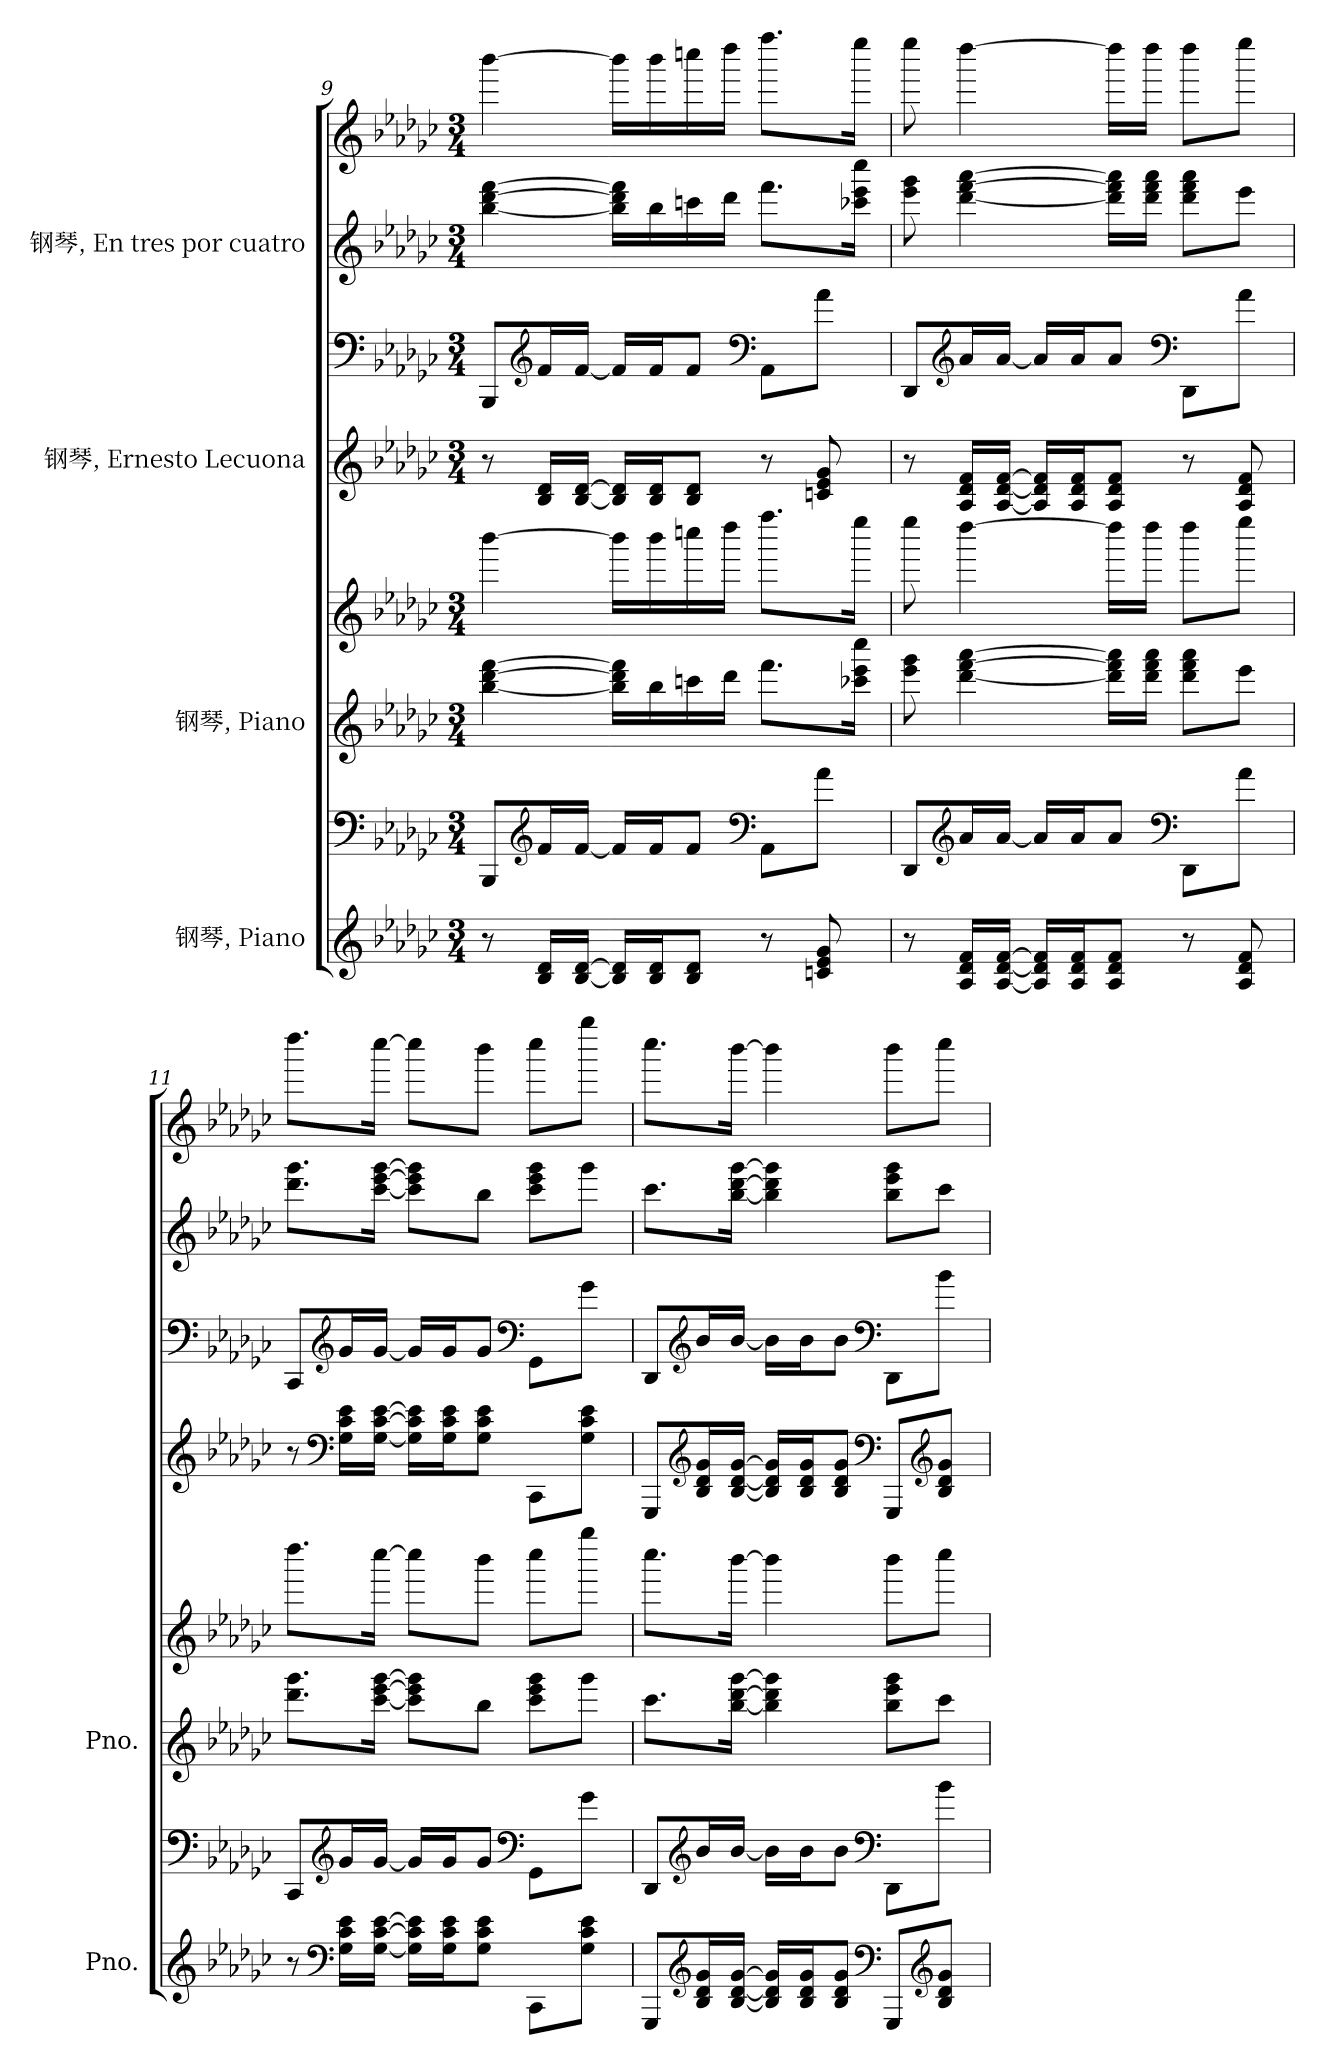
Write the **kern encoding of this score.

**kern	**kern	**kern	**kern	**kern	**kern	**kern	**kern
*part4	*part4	*part3	*part3	*part2	*part2	*part1	*part1
*staff8	*staff7	*staff6	*staff5	*staff4	*staff3	*staff2	*staff1
*I"钢琴, Piano	*	*I"钢琴, Piano	*	*I"钢琴, Ernesto Lecuona	*	*I"钢琴, En tres por cuatro	*
*I'Pno.	*	*I'Pno.	*	*	*	*	*
*clefG2	*clefF4	*clefG2	*clefG2	*clefG2	*clefF4	*clefG2	*clefG2
*k[b-e-a-d-g-c-]	*k[b-e-a-d-g-c-]	*k[b-e-a-d-g-c-]	*k[b-e-a-d-g-c-]	*k[b-e-a-d-g-c-]	*k[b-e-a-d-g-c-]	*k[b-e-a-d-g-c-]	*k[b-e-a-d-g-c-]
*M3/4	*M3/4	*M3/4	*M3/4	*M3/4	*M3/4	*M3/4	*M3/4
=9	=9	=9	=9	=9	=9	=9	=9
8r	8BBB-/L	[4bb-\ [4ddd-\ [4fff\	[4bbb-\	8r	8BBB-/L	[4bb-\ [4ddd-\ [4fff\	[4bbb-\
*	*clefG2	*	*	*	*clefG2	*	*
16B-/ 16d-/LL	16f/L	.	.	16B-/ 16d-/LL	16f/L	.	.
[16B-/ [16d-/JJ	[16f/JJ	.	.	[16B-/ [16d-/JJ	[16f/JJ	.	.
16B-/] 16d-/]LL	16f/LL]	16bb-\] 16ddd-\] 16fff\]LL	16bbb-\LL]	16B-/] 16d-/]LL	16f/LL]	16bb-\] 16ddd-\] 16fff\]LL	16bbb-\LL]
16B-/ 16d-/J	16f/J	16bb-\	16bbb-\	16B-/ 16d-/J	16f/J	16bb-\	16bbb-\
8B-/ 8d-/J	8f/J	16cccn\	16ccccn\	8B-/ 8d-/J	8f/J	16cccn\	16ccccn\
.	.	16ddd-\JJ	16dddd-\JJ	.	.	16ddd-\JJ	16dddd-\JJ
*	*clefF4	*	*	*	*clefF4	*	*
8r	8AA-\L	8.fff\L	8.ffff\L	8r	8AA-\L	8.fff\L	8.ffff\L
8cn/ 8e-/ 8g-/	8a-\J	.	.	8cn/ 8e-/ 8g-/	8a-\J	.	.
.	.	16ccc-X\ 16eee-\ 16cccc-\Jk	16eeee-\Jk	.	.	16ccc-X\ 16eee-\ 16cccc-\Jk	16eeee-\Jk
!!LO:PB:g=z
=10	=10	=10	=10	=10	=10	=10	=10
8r	8DD-/L	8eee-\ 8ggg-\	8eeee-\	8r	8DD-/L	8eee-\ 8ggg-\	8eeee-\
*	*clefG2	*	*	*	*clefG2	*	*
16A-/ 16d-/ 16f/LL	16a-/L	[4ddd-\ [4fff\ [4aaa-\	[4dddd-\	16A-/ 16d-/ 16f/LL	16a-/L	[4ddd-\ [4fff\ [4aaa-\	[4dddd-\
[16A-/ [16d-/ [16f/JJ	[16a-/JJ	.	.	[16A-/ [16d-/ [16f/JJ	[16a-/JJ	.	.
16A-/] 16d-/] 16f/]LL	16a-/LL]	.	.	16A-/] 16d-/] 16f/]LL	16a-/LL]	.	.
16A-/ 16d-/ 16f/J	16a-/J	.	.	16A-/ 16d-/ 16f/J	16a-/J	.	.
8A-/ 8d-/ 8f/J	8a-/J	16ddd-\] 16fff\] 16aaa-\]LL	16dddd-\LL]	8A-/ 8d-/ 8f/J	8a-/J	16ddd-\] 16fff\] 16aaa-\]LL	16dddd-\LL]
.	.	16ddd-\ 16fff\ 16aaa-\JJ	16dddd-\JJ	.	.	16ddd-\ 16fff\ 16aaa-\JJ	16dddd-\JJ
*	*clefF4	*	*	*	*clefF4	*	*
8r	8DD-\L	8ddd-\ 8fff\ 8aaa-\L	8dddd-\L	8r	8DD-\L	8ddd-\ 8fff\ 8aaa-\L	8dddd-\L
8A-/ 8d-/ 8f/	8a-\J	8eee-\J	8eeee-\J	8A-/ 8d-/ 8f/	8a-\J	8eee-\J	8eeee-\J
=11	=11	=11	=11	=11	=11	=11	=11
8r	8CC-/L	8.ddd-\ 8.ggg-\L	8.dddd-\L	8r	8CC-/L	8.ddd-\ 8.ggg-\L	8.dddd-\L
*clefF4	*clefG2	*	*	*clefF4	*clefG2	*	*
16G-\ 16c-\ 16e-\LL	16g-/L	.	.	16G-\ 16c-\ 16e-\LL	16g-/L	.	.
[16G-\ [16c-\ [16e-\JJ	[16g-/JJ	[16ccc-\ [16eee-\ [16ggg-\Jk	[16cccc-\Jk	[16G-\ [16c-\ [16e-\JJ	[16g-/JJ	[16ccc-\ [16eee-\ [16ggg-\Jk	[16cccc-\Jk
16G-\] 16c-\] 16e-\]LL	16g-/LL]	8ccc-\] 8eee-\] 8ggg-\]L	8cccc-\L]	16G-\] 16c-\] 16e-\]LL	16g-/LL]	8ccc-\] 8eee-\] 8ggg-\]L	8cccc-\L]
16G-\ 16c-\ 16e-\J	16g-/J	.	.	16G-\ 16c-\ 16e-\J	16g-/J	.	.
8G-\ 8c-\ 8e-\J	8g-/J	8bb-\J	8bbb-\J	8G-\ 8c-\ 8e-\J	8g-/J	8bb-\J	8bbb-\J
*	*clefF4	*	*	*	*clefF4	*	*
8CC-\L	8GG-\L	8ccc-\ 8eee-\ 8ggg-\L	8cccc-\L	8CC-\L	8GG-\L	8ccc-\ 8eee-\ 8ggg-\L	8cccc-\L
8G-\ 8c-\ 8e-\J	8g-\J	8ggg-\J	8gggg-\J	8G-\ 8c-\ 8e-\J	8g-\J	8ggg-\J	8gggg-\J
!!LO:PB:g=z
=12	=12	=12	=12	=12	=12	=12	=12
8GGG-/L	8DD-/L	8.ccc-\L	8.cccc-\L	8GGG-/L	8DD-/L	8.ccc-\L	8.cccc-\L
*clefG2	*clefG2	*	*	*clefG2	*clefG2	*	*
16B-/ 16d-/ 16g-/L	16b-/L	.	.	16B-/ 16d-/ 16g-/L	16b-/L	.	.
[16B-/ [16d-/ [16g-/JJ	[16b-/JJ	[16bb-\ [16ddd-\ [16ggg-\Jk	[16bbb-\Jk	[16B-/ [16d-/ [16g-/JJ	[16b-/JJ	[16bb-\ [16ddd-\ [16ggg-\Jk	[16bbb-\Jk
16B-/] 16d-/] 16g-/]LL	16b-\LL]	4bb-\] 4ddd-\] 4ggg-\]	4bbb-\]	16B-/] 16d-/] 16g-/]LL	16b-\LL]	4bb-\] 4ddd-\] 4ggg-\]	4bbb-\]
16B-/ 16d-/ 16g-/J	16b-\J	.	.	16B-/ 16d-/ 16g-/J	16b-\J	.	.
8B-/ 8d-/ 8g-/J	8b-\J	.	.	8B-/ 8d-/ 8g-/J	8b-\J	.	.
*clefF4	*clefF4	*	*	*clefF4	*clefF4	*	*
8GGG-/L	8DD-\L	8bb-\ 8eee-\ 8ggg-\L	8bbb-\L	8GGG-/L	8DD-\L	8bb-\ 8eee-\ 8ggg-\L	8bbb-\L
*clefG2	*	*	*	*clefG2	*	*	*
8B-/ 8d-/ 8g-/J	8b-\J	8ccc-\J	8cccc-\J	8B-/ 8d-/ 8g-/J	8b-\J	8ccc-\J	8cccc-\J
=	=	=	=	=	=	=	=
*-	*-	*-	*-	*-	*-	*-	*-
